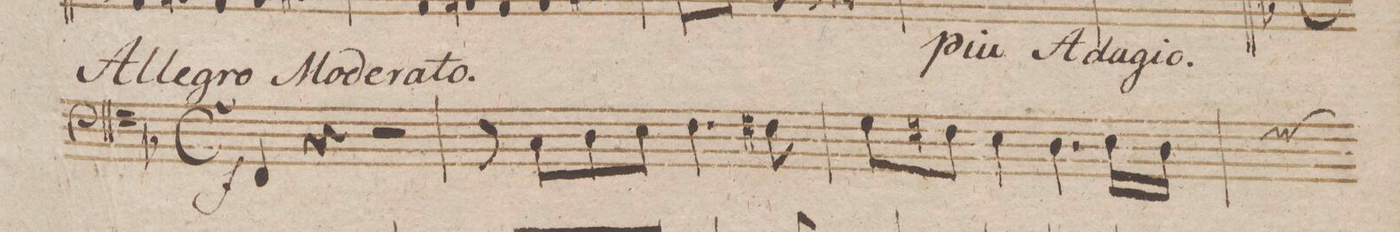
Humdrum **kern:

**kern	**dynam
*I"Violoncello et Baſso.	*
*clefF4	*
*k[b-]	*
*met(c|)	*
*M3/4	*
*M4/4	*
*met(c)	*
*mmet(c|)	*
4FF/	f
4r	.
2r	.
=220	=220
8r	.
8C\L	.
8D\	.
8E\J	.
4.F\	.
8F#X\	.
=221	=221
8G\L	.
8Fn\J	.
4E\	.
4.D\	.
16E\LL	.
16D\JJ	.
*custos:G	*
=222	=222
*-	*-
